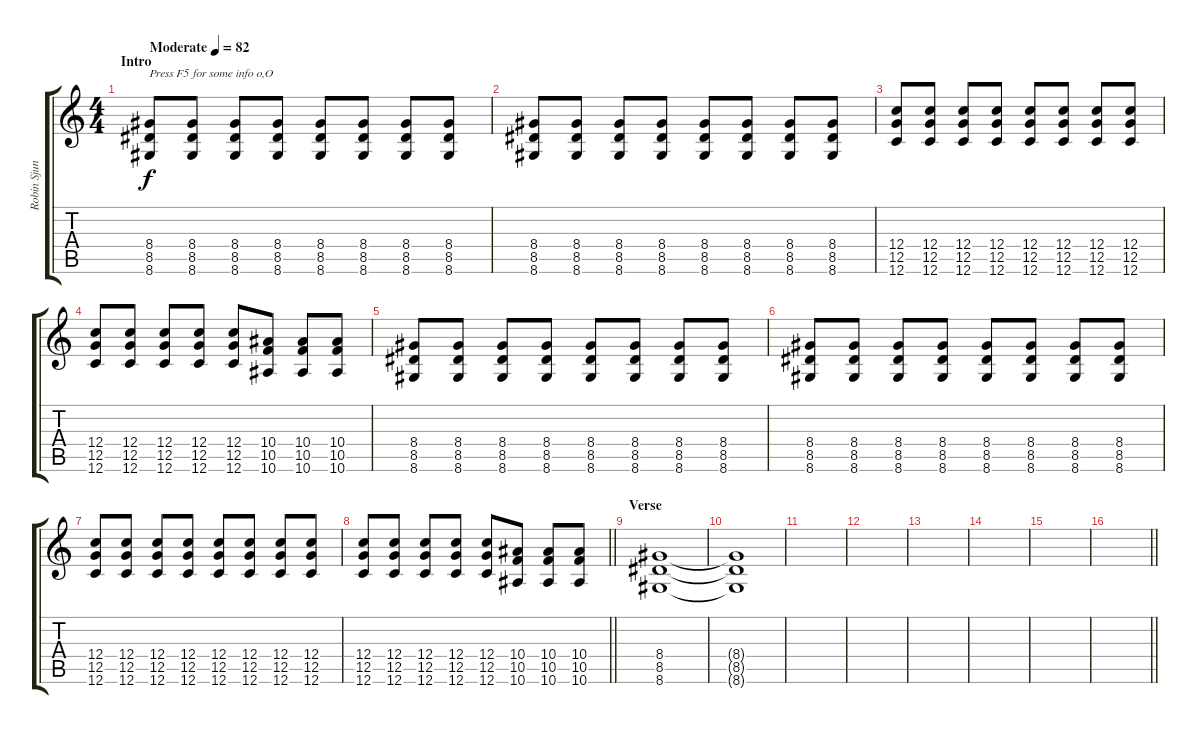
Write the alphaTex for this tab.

\track ("Robin Sjunnesson" "Robin Sjun") {instrument overdrivenguitar}
\staff {score tabs}
\tuning (D4 A3 F3 C3 G2 C2) {hide}
\ts (4 4)
\section ("" "Intro")
\tempo (82 "Moderate")
\clef g2
\ks c
(8.4 8.5 8.6).8{txt "Press F5 for some info o,O" dy f instrument overdrivenguitar} (8.4 8.5 8.6).8 (8.4 8.5 8.6).8 (8.4 8.5 8.6).8 (8.4 8.5 8.6).8 (8.4 8.5 8.6).8 (8.4 8.5 8.6).8 (8.4 8.5 8.6).8 |
(8.4 8.5 8.6).8 (8.4 8.5 8.6).8 (8.4 8.5 8.6).8 (8.4 8.5 8.6).8 (8.4 8.5 8.6).8 (8.4 8.5 8.6).8 (8.4 8.5 8.6).8 (8.4 8.5 8.6).8 |
(12.4 12.5 12.6).8 (12.4 12.5 12.6).8 (12.4 12.5 12.6).8 (12.4 12.5 12.6).8 (12.4 12.5 12.6).8 (12.4 12.5 12.6).8 (12.4 12.5 12.6).8 (12.4 12.5 12.6).8 |
(12.4 12.5 12.6).8 (12.4 12.5 12.6).8 (12.4 12.5 12.6).8 (12.4 12.5 12.6).8 (12.4 12.5 12.6).8 (10.4 10.5 10.6).8 (10.4 10.5 10.6).8 (10.4 10.5 10.6).8 |
(8.4 8.5 8.6).8 (8.4 8.5 8.6).8 (8.4 8.5 8.6).8 (8.4 8.5 8.6).8 (8.4 8.5 8.6).8 (8.4 8.5 8.6).8 (8.4 8.5 8.6).8 (8.4 8.5 8.6).8 |
(8.4 8.5 8.6).8 (8.4 8.5 8.6).8 (8.4 8.5 8.6).8 (8.4 8.5 8.6).8 (8.4 8.5 8.6).8 (8.4 8.5 8.6).8 (8.4 8.5 8.6).8 (8.4 8.5 8.6).8 |
(12.4 12.5 12.6).8 (12.4 12.5 12.6).8 (12.4 12.5 12.6).8 (12.4 12.5 12.6).8 (12.4 12.5 12.6).8 (12.4 12.5 12.6).8 (12.4 12.5 12.6).8 (12.4 12.5 12.6).8 |
\barLineRight lightlight
(12.4 12.5 12.6).8 (12.4 12.5 12.6).8 (12.4 12.5 12.6).8 (12.4 12.5 12.6).8 (12.4 12.5 12.6).8 (10.4 10.5 10.6).8 (10.4 10.5 10.6).8 (10.4 10.5 10.6).8 |
\section ("" "Verse")
(8.4 8.5 8.6).1{volume 2} |
(8.4{t} 8.5{t} 8.6{t}).1 |
|
|
|
|
|
\barLineRight lightlight
